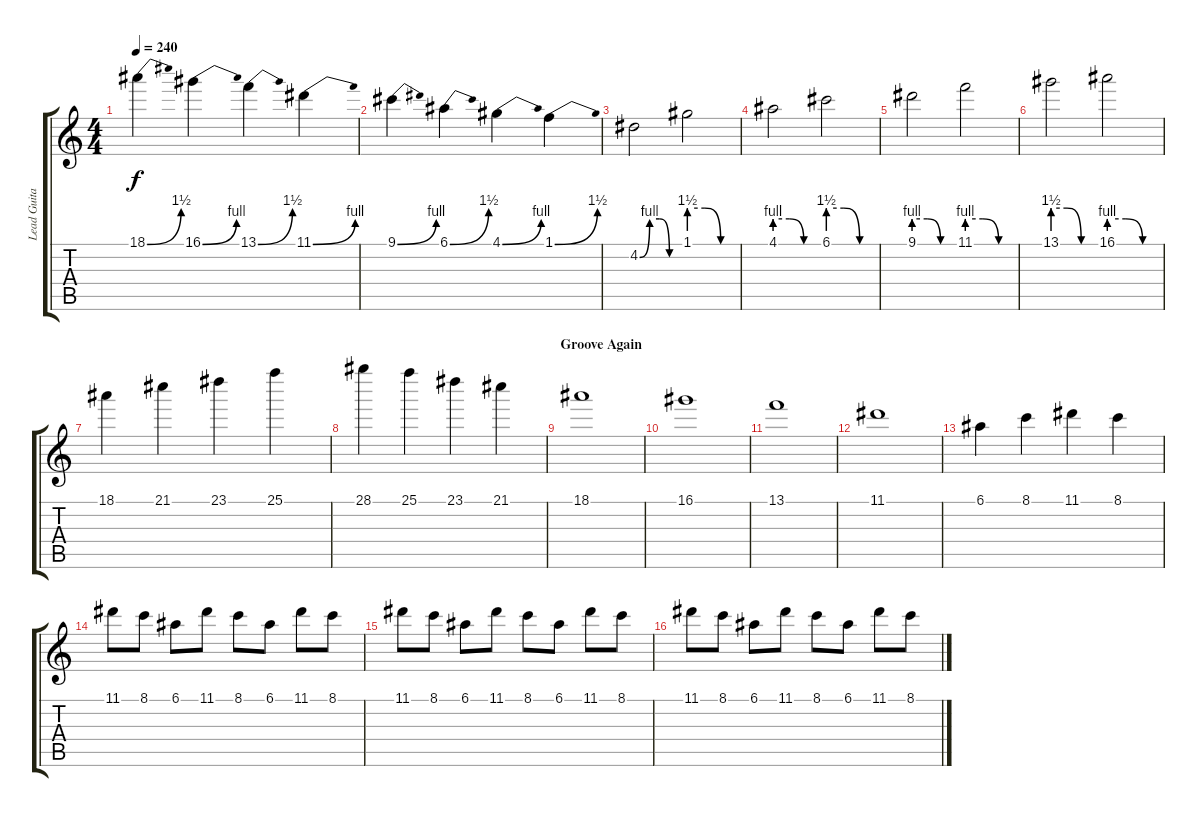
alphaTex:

\track ("Lead Guitar" "Lead Guita") {instrument overdrivenguitar}
\staff {score tabs}
\tuning (E4 B3 G3 D3 A2 E2) {hide}
\ts (4 4)
\tempo 240
\clef g2
\ks c
18.1{be (bend 0 0 60 6)}.4{dy f} 16.1{be (bend 0 0 60 4)}.4 13.1{be (bend 0 0 60 6)}.4 11.1{be (bend 0 0 60 4)}.4 |
9.1{be (bend 0 0 60 4)}.4 6.1{be (bend 0 0 60 6)}.4 4.1{be (bend 0 0 60 4)}.4 1.1{be (bend 0 0 60 6)}.4 |
4.2{be (custom 0 0 15 4 30 4 45 0 60 0)}.2 1.1{be (custom 0 6 20 6 40 0 60 0)}.2 |
4.1{be (custom 0 4 20 4 40 0 60 0)}.2 6.1{be (custom 0 6 20 6 40 0 60 0)}.2 |
9.1{be (custom 0 4 20 4 40 0 60 0)}.2 11.1{be (custom 0 4 20 4 40 0 60 0)}.2 |
13.1{be (custom 0 6 20 6 40 0 60 0)}.2 16.1{be (custom 0 4 20 4 40 0 60 0)}.2 |
18.1.4 21.1.4 23.1.4 25.1.4 |
28.1.4 25.1.4 23.1.4 21.1.4 |
\section ("" "Groove Again")
18.1.1 |
16.1.1 |
13.1.1 |
11.1.1 |
6.1.4 8.1.4 11.1.4 8.1.4 |
11.1.8 8.1.8 6.1.8 11.1.8 8.1.8 6.1.8 11.1.8 8.1.8 |
11.1.8 8.1.8 6.1.8 11.1.8 8.1.8 6.1.8 11.1.8 8.1.8 |
11.1.8 8.1.8 6.1.8 11.1.8 8.1.8 6.1.8 11.1.8 8.1.8
